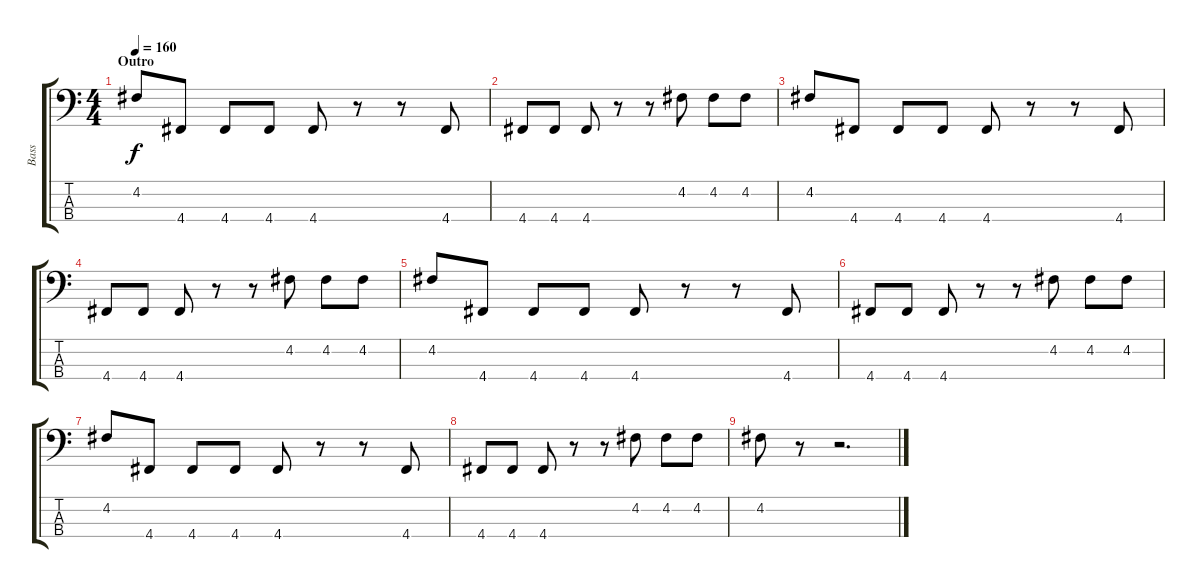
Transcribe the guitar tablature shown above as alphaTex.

\track ("Bass" "Bass") {instrument electricbasspick}
\staff {score tabs}
\tuning (G2 D2 A1 D1) {hide}
\ts (4 4)
\section ("" "Outro")
\tempo 160
\clef f4
\ks c
4.2.8{dy f} 4.4.8 4.4.8 4.4.8 4.4.8 r.8 r.8 4.4.8 |
4.4.8 4.4.8 4.4.8 r.8 r.8 4.2.8 4.2.8 4.2.8 |
4.2.8 4.4.8 4.4.8 4.4.8 4.4.8 r.8 r.8 4.4.8 |
4.4.8 4.4.8 4.4.8 r.8 r.8 4.2.8 4.2.8 4.2.8 |
4.2.8 4.4.8 4.4.8 4.4.8 4.4.8 r.8 r.8 4.4.8 |
4.4.8 4.4.8 4.4.8 r.8 r.8 4.2.8 4.2.8 4.2.8 |
4.2.8 4.4.8 4.4.8 4.4.8 4.4.8 r.8 r.8 4.4.8 |
4.4.8 4.4.8 4.4.8 r.8 r.8 4.2.8 4.2.8 4.2.8 |
4.2.8 r.8 r.2{d}
